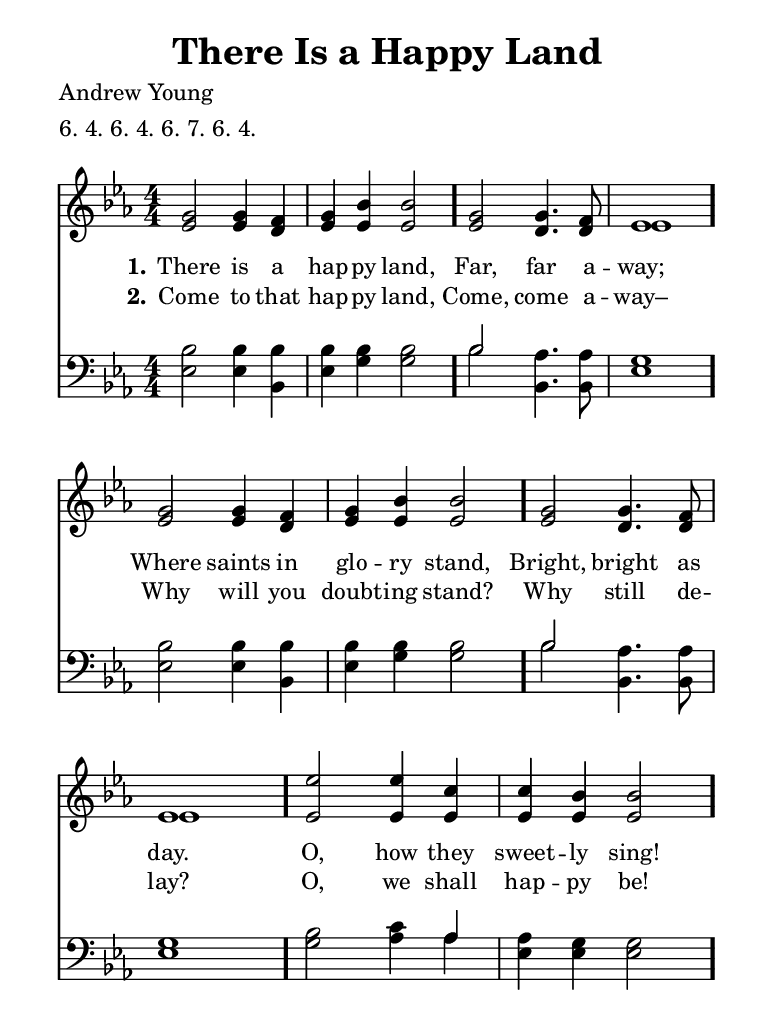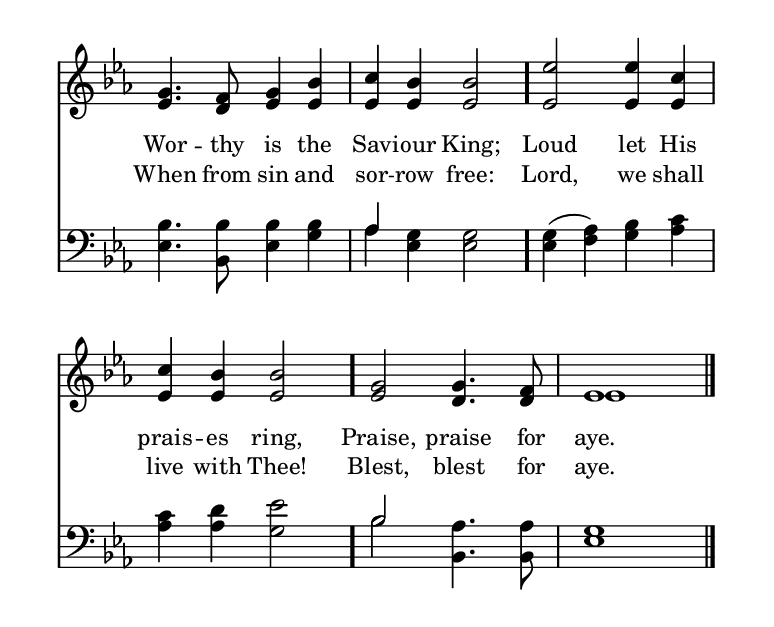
\include "common/global.ily"
\paper {
  \include "common/paper.ily"
  ragged-bottom = ##t
  systems-per-page = #(cond (is-eogsized 2) (#t #f))
  page-count = #(cond (is-eogsized 2) (#t #f))
  system-count = #(cond (is-eogsized 3) (#t #f))
}

\header{
  hymnnumber = "361"
  title = "There Is a Happy Land"
  tunename = "Happy Land" % similar to EOG056
  meter = "6. 4. 6. 4. 6. 7. 6. 4."
  poet = "Andrew Young"
  composer = ""
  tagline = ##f
}

global = {
  \include "common/overrides.ily"
  \override Staff.TimeSignature.style = #'numbered
  \time 4/4
  \override Score.MetronomeMark.transparent = ##t % hide all fermata changes too
  \tempo 4=140
  \key ees \major % EOG056 is in `f`
  \autoBeamOff
}

patternAA = { c2     c4 c4 | c4 c4 c2 }
patternAB = { c4. c8 c4 c4 | c4 c4 c2 }
patternAC = { c4( c) c4 c4 | c4 c4 c2 }

patternBA = { c2 c4. c8 | c1 }

notesSoprano = {
\global
\transpose f ees
\relative c'' {

  \changePitch \patternAA { a a g | a c c }
  \changePitch \patternBA { a a g | f }
  \changePitch \patternAA { a a g | a c c }
  \changePitch \patternBA { a a g | f }

  \changePitch \patternAA { f' f d | d c c }
  \changePitch \patternAB { a g a c | d c c }
  \changePitch \patternAA { f f d | d c c }
  \changePitch \patternBA { a a g | f }

  \bar "|."

}
}

notesAlto = {
\global
\transpose f ees
\relative e' {

  \changePitch \patternAA { f f e | f f f }
  \changePitch \patternBA { f e e | f }
  \changePitch \patternAA { f f e | f f f }
  \changePitch \patternBA { f e e | f }

  \changePitch \patternAA { f f f | f f f }
  \changePitch \patternAB { f e f f | f f f }
  \changePitch \patternAA { f f f | f f f }
  \changePitch \patternBA { f e e | f }

}
}

notesTenor = {
\global
\transpose f ees
\relative a {

  \changePitch \patternAA { c c c | c c c }
  \changePitch \patternBA { c bes bes | a }
  \changePitch \patternAA { c c c | c c c }
  \changePitch \patternBA { c bes bes | a }

  \changePitch \patternAA { c d bes | bes a a }
  \changePitch \patternAB { c c c c | bes a a }
  \changePitch \patternAC { a( bes) c d | d e f }
  \changePitch \patternBA { c bes bes | a }

}
}

notesBass = {
\global
\transpose f ees
\relative f {

  \changePitch \patternAA { f f c | f a a }
  \changePitch \patternBA { c c, c | f }
  \changePitch \patternAA { f f c | f a a }
  \changePitch \patternBA { c c, c | f }

  \changePitch \patternAA { a bes bes | f f f }
  \changePitch \patternAB { f c f a | bes f f }
  \changePitch \patternAC { f( g) a bes | bes bes a }
  \changePitch \patternBA { c c, c | f }

}
}

wordsA = \lyricmode {
\set stanza = "1."

There is a hap -- py land, \bar "."
Far, far a -- way; \bar "."
Where saints in glo -- ry stand, \bar "."
Bright, bright as day. \bar "."
O, how they sweet -- ly sing! \bar "."
Wor -- thy is the Sav -- iour King; \bar "."
Loud let His prais -- es ring, \bar "."
Praise, praise for aye. \bar "."

}

wordsB = \lyricmode {
\set stanza = "2."

Come to that hap -- py land,
Come, come a -- way–
Why will you doubt -- ing stand?
Why still de -- lay?
O, we shall hap -- py be!
When from sin and sor -- row free:
Lord, we shall live with Thee!
Blest, blest for aye.

}

\score {
  \context ChoirStaff <<
    \context Staff = upper <<
      \set Staff.autoBeaming = ##f
      \set ChoirStaff.systemStartDelimiter = #'SystemStartBar
      \set ChoirStaff.printPartCombineTexts = ##f
      \partcombine #'(2 . 9) \notesSoprano \notesAlto
      \context NullVoice = sopranos { \voiceOne << \notesSoprano >> }
      \context NullVoice = altos { \voiceTwo << \notesAlto >> }
      \context Lyrics = one   \lyricsto sopranos \wordsA
      \context Lyrics = two   \lyricsto sopranos \wordsB
    >>
    \context Staff = men <<
      \set Staff.autoBeaming = ##f
      \clef bass
      \set ChoirStaff.printPartCombineTexts = ##f
      \partcombine #'(2 . 9) \notesTenor \notesBass
      \context NullVoice = tenors { \voiceOne << \notesTenor >> }
      \context NullVoice = basses { \voiceTwo << \notesBass >> }
    >>
  >>
  \layout {
    \include "common/layout.ily"
  }
  \midi{
    \include "common/midi.ily"
  }
}

\version "2.19.49"  % necessary for upgrading to future LilyPond versions.

% vi:set et ts=2 sw=2 ai nocindent syntax=lilypond:
